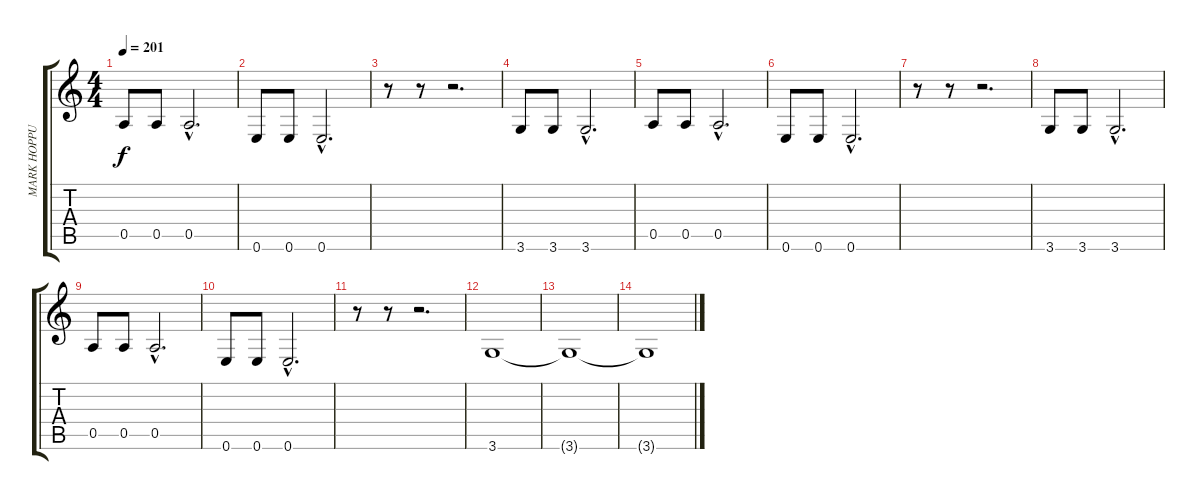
\track ("MARK HOPPUS" "MARK HOPPU") {instrument electricbasspick}
\staff {score tabs}
\tuning (E4 B3 G3 D3 A2 E2) {hide}
\ts (4 4)
\tempo 201
\clef g2
\ks c
0.5.8{dy f} 0.5.8 0.5{hac}.2{d} |
0.6.8 0.6.8 0.6{hac}.2{d} |
r.8 r.8 r.2{d} |
3.6.8 3.6.8 3.6{hac}.2{d} |
0.5.8 0.5.8 0.5{hac}.2{d} |
0.6.8 0.6.8 0.6{hac}.2{d} |
r.8 r.8 r.2{d} |
3.6.8 3.6.8 3.6{hac}.2{d} |
0.5.8 0.5.8 0.5{hac}.2{d} |
0.6.8 0.6.8 0.6{hac}.2{d} |
r.8 r.8 r.2{d} |
3.6.1 |
3.6{t}.1 |
3.6{t}.1
